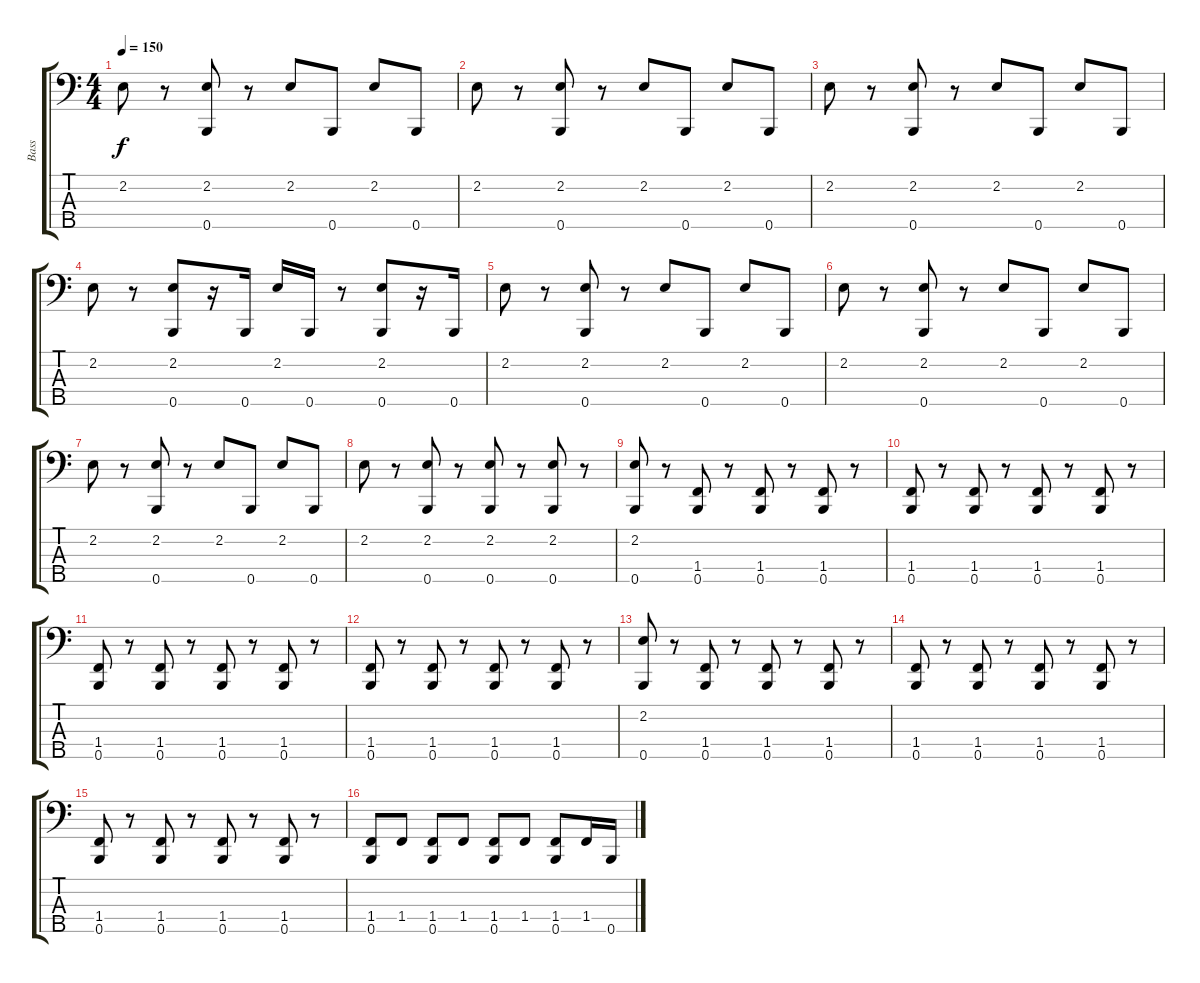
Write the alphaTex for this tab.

\track ("Bass" "Bass") {instrument electricbasspick}
\staff {score tabs}
\tuning (G2 D2 A1 E1 B0) {hide}
\ts (4 4)
\tempo 150
\clef f4
\ks c
2.2.8{dy f} r.8 (2.2 0.5).8 r.8 2.2.8 0.5.8 2.2.8 0.5.8 |
2.2.8 r.8 (2.2 0.5).8 r.8 2.2.8 0.5.8 2.2.8 0.5.8 |
2.2.8 r.8 (2.2 0.5).8 r.8 2.2.8 0.5.8 2.2.8 0.5.8 |
2.2.8 r.8 (2.2 0.5).8 r.16 0.5.16 2.2.16 0.5.16 r.8 (2.2 0.5).8 r.16 0.5.16 |
2.2.8 r.8 (2.2 0.5).8 r.8 2.2.8 0.5.8 2.2.8 0.5.8 |
2.2.8 r.8 (2.2 0.5).8 r.8 2.2.8 0.5.8 2.2.8 0.5.8 |
2.2.8 r.8 (2.2 0.5).8 r.8 2.2.8 0.5.8 2.2.8 0.5.8 |
2.2.8 r.8 (2.2 0.5).8 r.8 (2.2 0.5).8 r.8 (2.2 0.5).8 r.8 |
(2.2 0.5).8 r.8 (1.4 0.5).8 r.8 (1.4 0.5).8 r.8 (1.4 0.5).8 r.8 |
(1.4 0.5).8 r.8 (1.4 0.5).8 r.8 (1.4 0.5).8 r.8 (1.4 0.5).8 r.8 |
(1.4 0.5).8 r.8 (1.4 0.5).8 r.8 (1.4 0.5).8 r.8 (1.4 0.5).8 r.8 |
(1.4 0.5).8 r.8 (1.4 0.5).8 r.8 (1.4 0.5).8 r.8 (1.4 0.5).8 r.8 |
(2.2 0.5).8 r.8 (1.4 0.5).8 r.8 (1.4 0.5).8 r.8 (1.4 0.5).8 r.8 |
(1.4 0.5).8 r.8 (1.4 0.5).8 r.8 (1.4 0.5).8 r.8 (1.4 0.5).8 r.8 |
(1.4 0.5).8 r.8 (1.4 0.5).8 r.8 (1.4 0.5).8 r.8 (1.4 0.5).8 r.8 |
(1.4 0.5).8 1.4.8 (1.4 0.5).8 1.4.8 (1.4 0.5).8 1.4.8 (1.4 0.5).8 1.4.16 0.5.16
